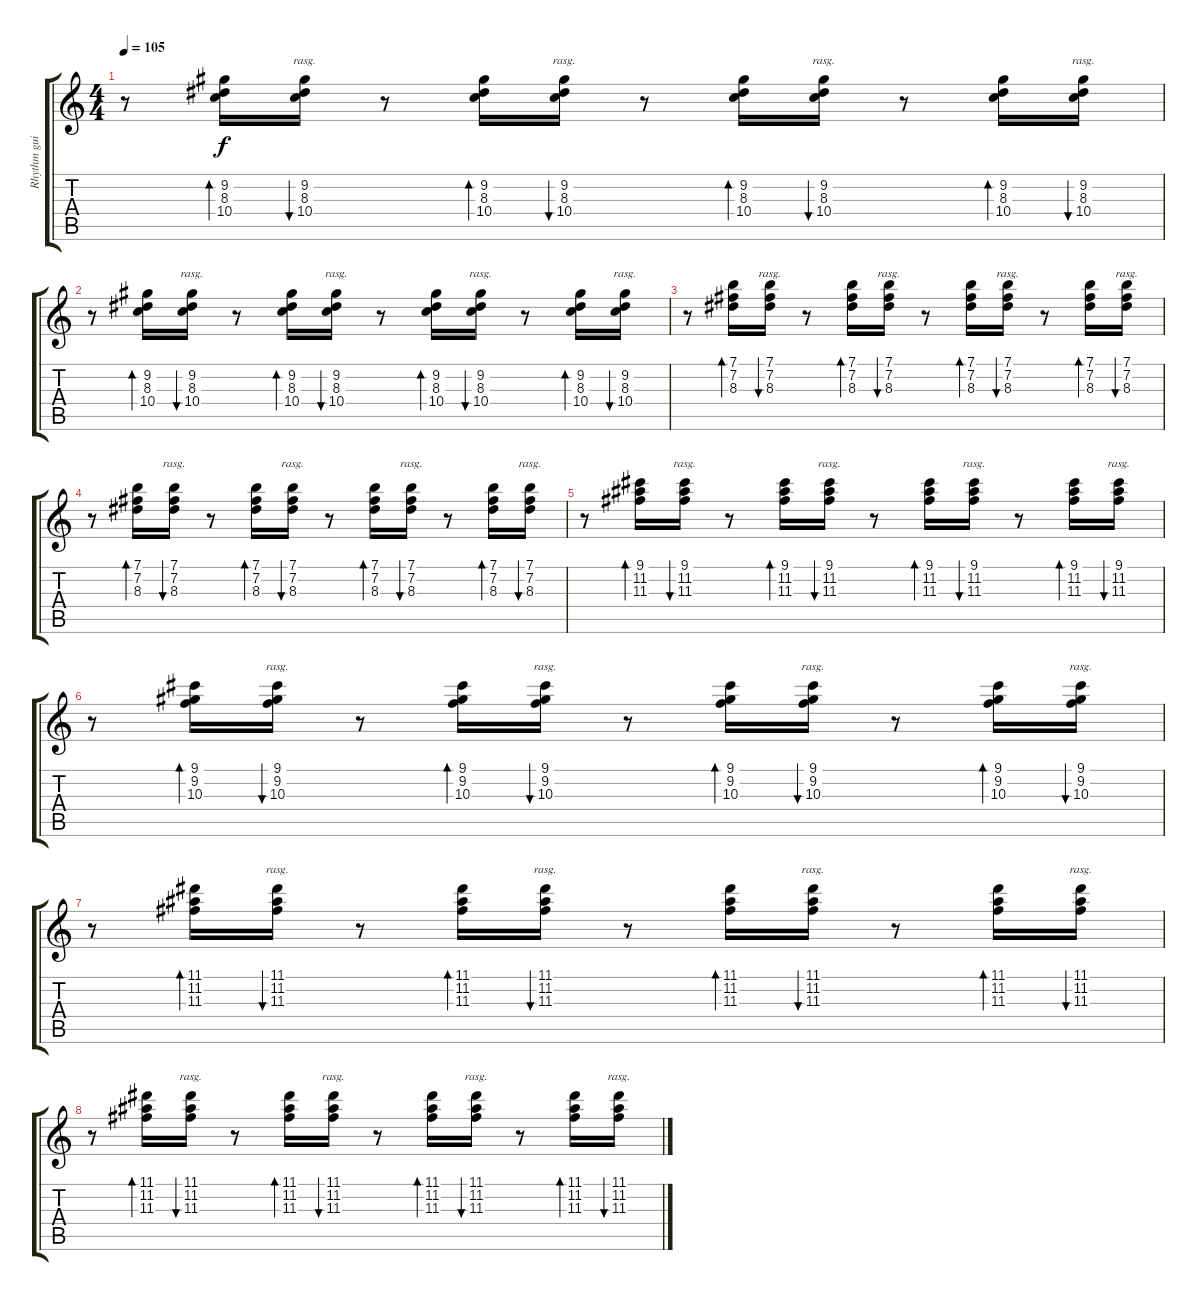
\track ("Rhythm guitar" "Rhythm gui") {instrument electricguitarjazz}
\staff {score tabs}
\tuning (E4 B3 G3 D3 A2 E2) {hide}
\ts (4 4)
\tempo 105
\clef g2
\ks c
r.8{dy f} (9.2 8.3 10.4).16{bd 30} (9.2 8.3 10.4).16{bu 30 rasg ii} r.8 (9.2 8.3 10.4).16{bd 30} (9.2 8.3 10.4).16{bu 30 rasg ii} r.8 (9.2 8.3 10.4).16{bd 30} (9.2 8.3 10.4).16{bu 30 rasg ii} r.8 (9.2 8.3 10.4).16{bd 30} (9.2 8.3 10.4).16{bu 30 rasg ii} |
r.8 (9.2 8.3 10.4).16{bd 30} (9.2 8.3 10.4).16{bu 30 rasg ii} r.8 (9.2 8.3 10.4).16{bd 30} (9.2 8.3 10.4).16{bu 30 rasg ii} r.8 (9.2 8.3 10.4).16{bd 30} (9.2 8.3 10.4).16{bu 30 rasg ii} r.8 (9.2 8.3 10.4).16{bd 30} (9.2 8.3 10.4).16{bu 30 rasg ii} |
r.8 (7.1 7.2 8.3).16{bd 30} (7.1 7.2 8.3).16{bu 30 rasg ii} r.8 (7.1 7.2 8.3).16{bd 30} (7.1 7.2 8.3).16{bu 30 rasg ii} r.8 (7.1 7.2 8.3).16{bd 30} (7.1 7.2 8.3).16{bu 30 rasg ii} r.8 (7.1 7.2 8.3).16{bd 30} (7.1 7.2 8.3).16{bu 30 rasg ii} |
r.8 (7.1 7.2 8.3).16{bd 30} (7.1 7.2 8.3).16{bu 30 rasg ii} r.8 (7.1 7.2 8.3).16{bd 30} (7.1 7.2 8.3).16{bu 30 rasg ii} r.8 (7.1 7.2 8.3).16{bd 30} (7.1 7.2 8.3).16{bu 30 rasg ii} r.8 (7.1 7.2 8.3).16{bd 30} (7.1 7.2 8.3).16{bu 30 rasg ii} |
r.8 (9.1 11.2 11.3).16{bd 30} (9.1 11.2 11.3).16{bu 30 rasg ii} r.8 (9.1 11.2 11.3).16{bd 30} (9.1 11.2 11.3).16{bu 30 rasg ii} r.8 (9.1 11.2 11.3).16{bd 30} (9.1 11.2 11.3).16{bu 30 rasg ii} r.8 (9.1 11.2 11.3).16{bd 30} (9.1 11.2 11.3).16{bu 30 rasg ii} |
r.8 (9.1 9.2 10.3).16{bd 30} (9.1 9.2 10.3).16{bu 30 rasg ii} r.8 (9.1 9.2 10.3).16{bd 30} (9.1 9.2 10.3).16{bu 30 rasg ii} r.8 (9.1 9.2 10.3).16{bd 30} (9.1 9.2 10.3).16{bu 30 rasg ii} r.8 (9.1 9.2 10.3).16{bd 30} (9.1 9.2 10.3).16{bu 30 rasg ii} |
r.8 (11.1 11.2 11.3).16{bd 30} (11.1 11.2 11.3).16{bu 30 rasg ii} r.8 (11.1 11.2 11.3).16{bd 30} (11.1 11.2 11.3).16{bu 30 rasg ii} r.8 (11.1 11.2 11.3).16{bd 30} (11.1 11.2 11.3).16{bu 30 rasg ii} r.8 (11.1 11.2 11.3).16{bd 30} (11.1 11.2 11.3).16{bu 30 rasg ii} |
r.8 (11.1 11.2 11.3).16{bd 30} (11.1 11.2 11.3).16{bu 30 rasg ii} r.8 (11.1 11.2 11.3).16{bd 30} (11.1 11.2 11.3).16{bu 30 rasg ii} r.8 (11.1 11.2 11.3).16{bd 30} (11.1 11.2 11.3).16{bu 30 rasg ii} r.8 (11.1 11.2 11.3).16{bd 30} (11.1 11.2 11.3).16{bu 30 rasg ii}
